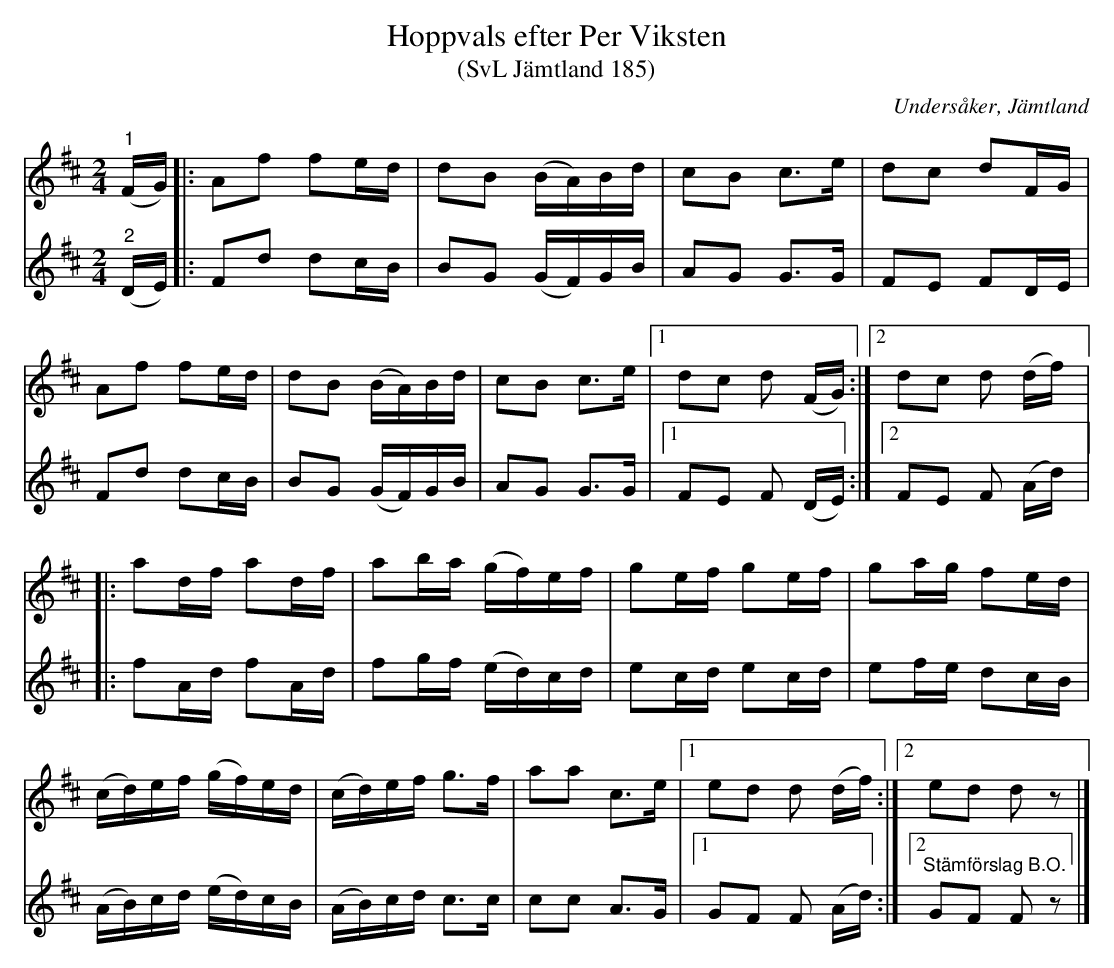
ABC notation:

X:1
T:Hoppvals efter Per Viksten
T:(SvL Jämtland 185)
O:Undersåker, Jämtland
L:1/16
M:2/4
K:D
V:1
"^1" (FG) |: A2f2 f2ed | d2B2 (BA)Bd | c2B2 c2>e2 | d2c2 d2FG |
A2f2 f2ed | d2B2 (BA)Bd | c2B2 c2>e2 |1 d2c2 d2 (FG) :|2 d2c2 d2 (df) |:
a2df a2df | a2ba (gf)ef | g2ef g2ef | g2ag f2ed |
(cd)ef (gf)ed | (cd)ef g2>f2 | a2a2 c2>e2 |1 e2d2 d2 (df) :|2 e2d2 d2 z2 |]
V:2
"^2" (DE) |: F2d2 d2cB | B2G2 (GF)GB | A2G2 G2>G2 | F2E2 F2DE | F2d2 d2cB | B2G2 (GF)GB |
A2G2 G2>G2 |1 F2E2 F2 (DE) :|2 F2E2 F2 (Ad) |: f2Ad f2Ad | f2gf (ed)cd | e2cd e2cd | e2fe d2cB |
(AB)cd (ed)cB | (AB)cd c2>c2 | c2c2 A2>G2 |1 G2F2 F2 (Ad) :|2 "^Stämförslag B.O." G2F2 F2 z2 |]
